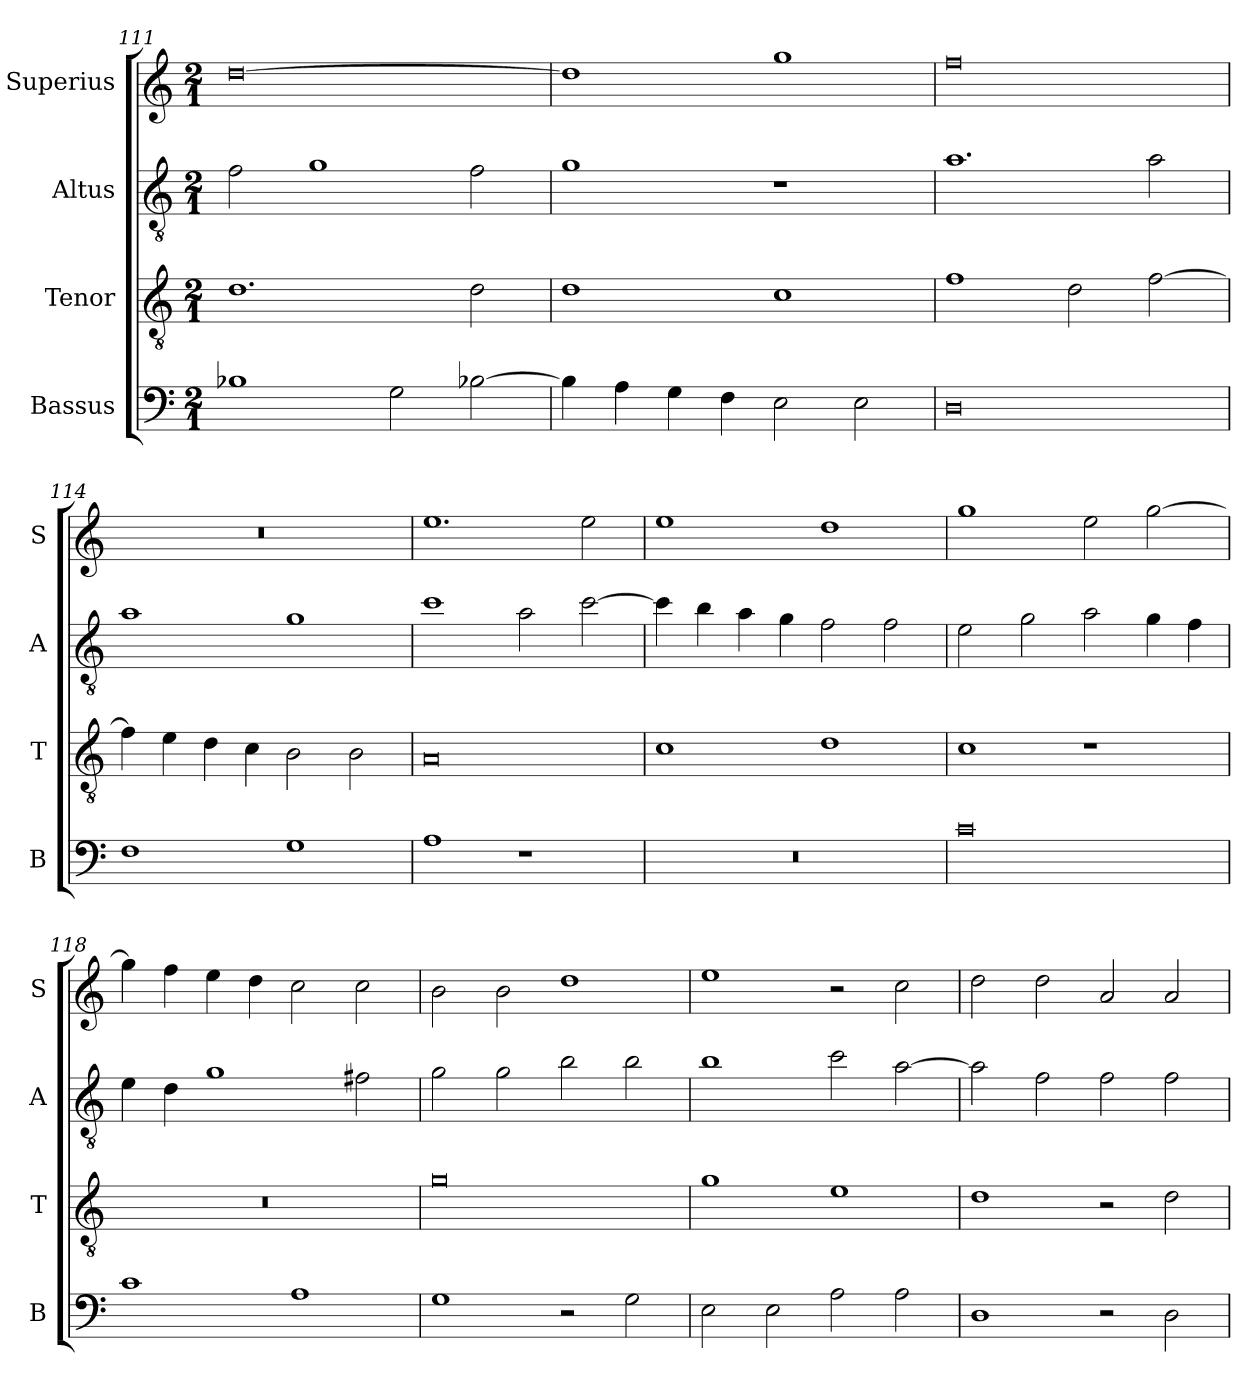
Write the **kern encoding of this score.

**kern	**kern	**kern	**kern
*part4	*part3	*part2	*part1
*staff4	*staff3	*staff2	*staff1
*I"Bassus	*I"Tenor	*I"Altus	*I"Superius
*I'B	*I'T	*I'A	*I'S
*clefF4	*clefGv2	*clefGv2	*clefG2
*k[]	*k[]	*k[]	*k[]
*M2/1	*M2/1	*M2/1	*M2/1
=111	=111	=111	=111
1B-X	1.d	2f\	[0dd
.	.	1g	.
2G\	.	.	.
[2B-X\	2d\	2f\	.
=112	=112	=112	=112
4B-\]	1d	1g	1dd]
4A\	.	.	.
4G\	.	.	.
4F\	.	.	.
2E\	1c	1r	1gg
2E\	.	.	.
=113	=113	=113	=113
0D	1f	1.a	0ff
.	2d\	.	.
.	[2f\	2a\	.
=114	=114	=114	=114
1F	4f\]	1a	0r
.	4e\	.	.
.	4d\	.	.
.	4c\	.	.
1G	2B\	1g	.
.	2B\	.	.
=115	=115	=115	=115
1A	0A	1cc	1.ee
1r	.	2a\	.
.	.	[2cc\	2ee\
=116	=116	=116	=116
0r	1c	4cc\]	1ee
.	.	4b\	.
.	.	4a\	.
.	.	4g\	.
.	1d	2f\	1dd
.	.	2f\	.
=117	=117	=117	=117
0c	1c	2e\	1gg
.	.	2g\	.
.	1r	2a\	2ee\
.	.	4g\	[2gg\
.	.	4f\	.
=118	=118	=118	=118
1c	0r	4e\	4gg\]
.	.	4d\	4ff\
.	.	1g	4ee\
.	.	.	4dd\
1A	.	.	2cc\
.	.	2f#X\	2cc\
=119	=119	=119	=119
1G	0g	2g\	2b\
.	.	2g\	2b\
2r	.	2b\	1dd
2G\	.	2b\	.
=120	=120	=120	=120
2E\	1g	1b	1ee
2E\	.	.	.
2A\	1e	2cc\	2r
2A\	.	[2a\	2cc\
=121	=121	=121	=121
1D	1d	2a\]	2dd\
.	.	2f\	2dd\
2r	2r	2f\	2a/
2D\	2d\	2f\	2a/
=	=	=	=
*-	*-	*-	*-
